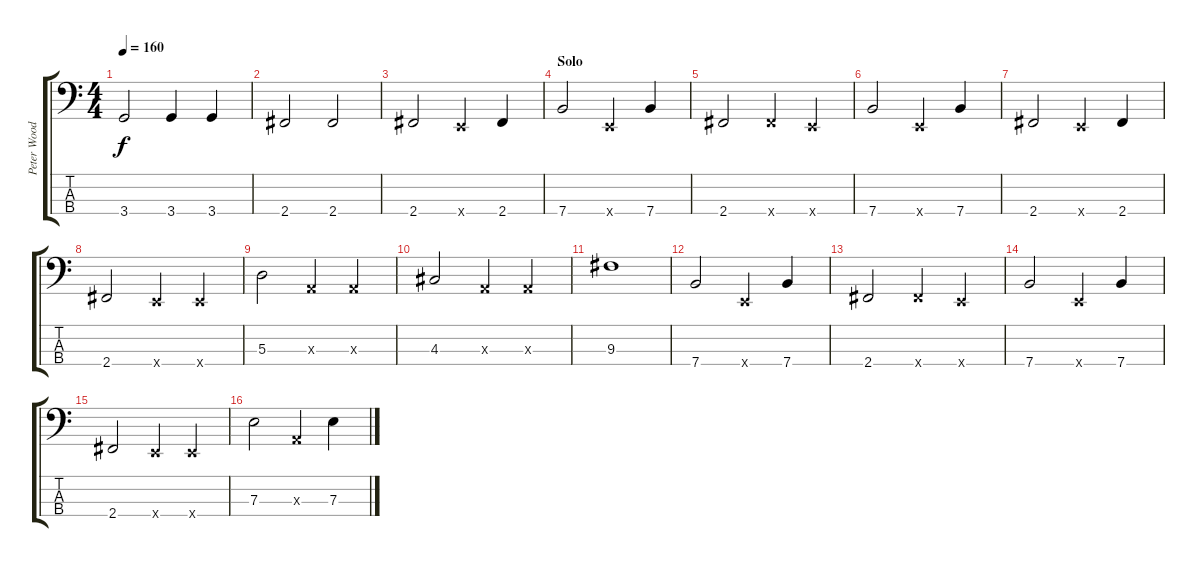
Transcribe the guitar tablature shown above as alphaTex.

\track ("Peter Woodrobe" "Peter Wood") {instrument electricbassfinger}
\staff {score tabs}
\tuning (G2 D2 A1 E1) {hide}
\ts (4 4)
\tempo 160
\clef f4
\ks c
3.4.2{dy f} 3.4.4 3.4.4 |
2.4.2 2.4.2 |
2.4.2 0.4{x}.4 2.4.4 |
\section ("" "Solo")
7.4.2 0.4{x}.4 7.4.4 |
2.4.2 2.4{x}.4 0.4{x}.4 |
7.4.2 0.4{x}.4 7.4.4 |
2.4.2 0.4{x}.4 2.4.4 |
2.4.2 0.4{x}.4 0.4{x}.4 |
5.3.2 0.3{x}.4 0.3{x}.4 |
4.3.2 0.3{x}.4 0.3{x}.4 |
9.3.1 |
7.4.2 0.4{x}.4 7.4.4 |
2.4.2 2.4{x}.4 0.4{x}.4 |
7.4.2 0.4{x}.4 7.4.4 |
2.4.2 0.4{x}.4 0.4{x}.4 |
7.3.2 0.3{x}.4 7.3.4
